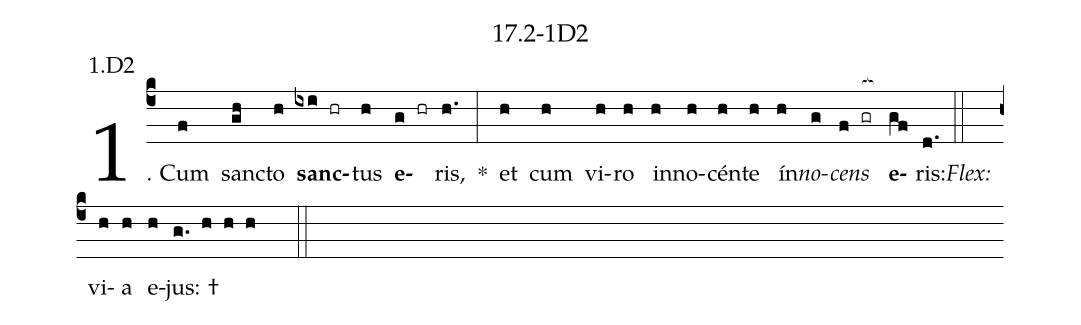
name: 17.2-1D2;
annotation: 1.D2;
%%
(c4)1. Cum(f) sanc(gh)to(h) <b>sanc</b>(ixi hr)tus(h) <b>e</b>(g hr)ris,(h.) *(:) et(h) cum(h) vi(h)ro(h) in(h)no(h)cén(h)te(h) ín(h)<i>no</i>(g)<i>cens</i>(f gr[ocb:1{]) <b>e</b>(gf[ocb:0}])ris:(d.) (::)
<i>Flex:</i>()  vi(h)a(h) e(h)jus: †(g. h h h  ::)
